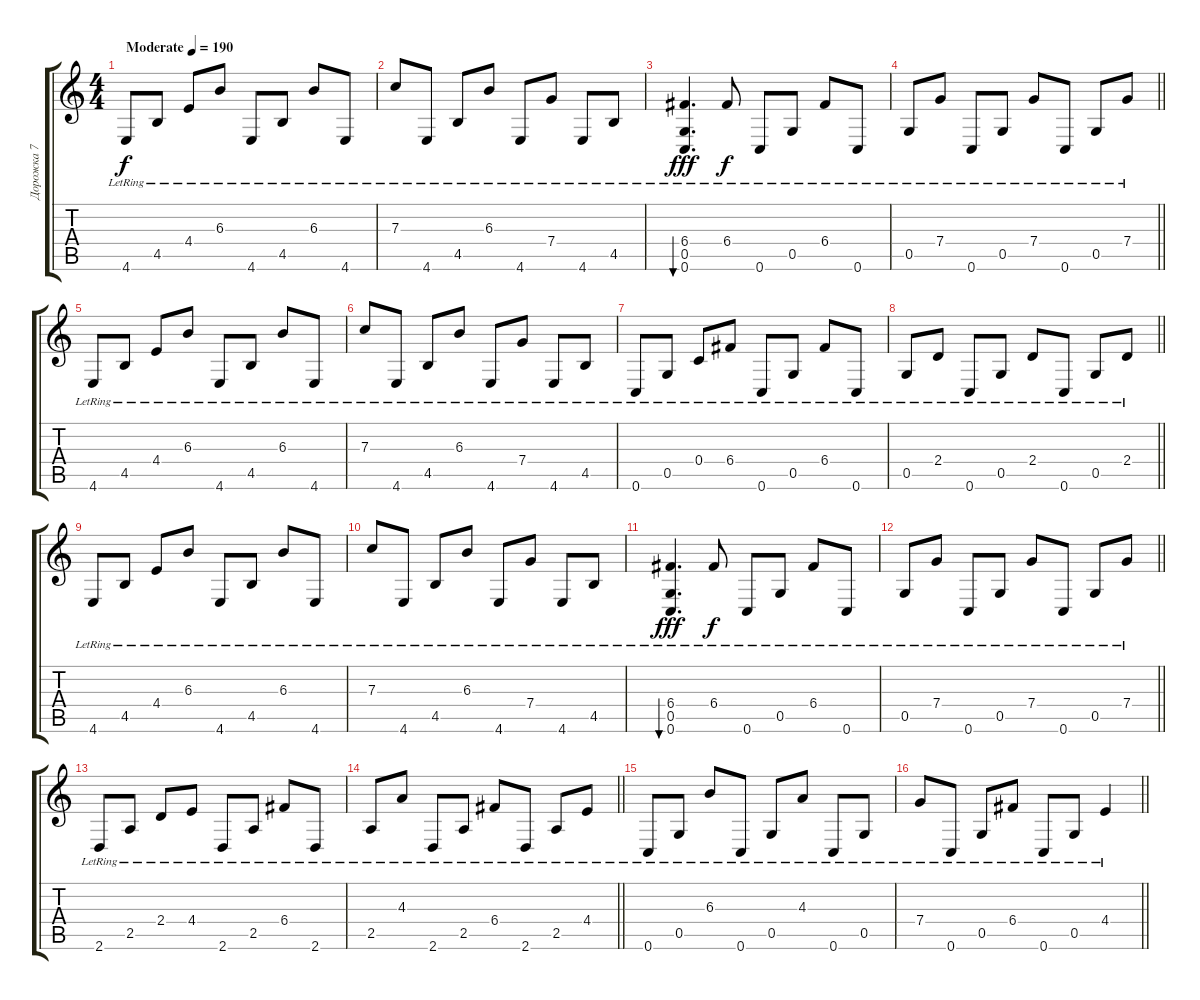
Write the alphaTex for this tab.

\track ("Дорожка 7" "Дорожка 7") {instrument acousticguitarnylon}
\staff {score tabs}
\tuning (D4 A3 F3 C3 G2 C2) {hide}
\ts (4 4)
\tempo (190 "Moderate")
\clef g2
\ks c
4.6{lr}.8{dy f instrument acousticguitarnylon} 4.5{lr}.8 4.4{lr}.8 6.3{lr}.8 4.6{lr}.8 4.5{lr}.8 6.3{lr}.8 4.6{lr}.8 |
7.3{lr}.8 4.6{lr}.8 4.5{lr}.8 6.3{lr}.8 4.6{lr}.8 7.4{lr}.8 4.6{lr}.8 4.5{lr}.8 |
(6.4{lr} 0.5{lr} 0.6{lr}).4{d bu 480 dy fff} 6.4{lr}.8{dy f} 0.6{lr}.8 0.5{lr}.8 6.4{lr}.8 0.6{lr}.8 |
\barLineRight lightlight
0.5{lr}.8 7.4{lr}.8 0.6{lr}.8 0.5{lr}.8 7.4{lr}.8 0.6{lr}.8 0.5{lr}.8 7.4{lr}.8 |
4.6{lr}.8 4.5{lr}.8 4.4{lr}.8 6.3{lr}.8 4.6{lr}.8 4.5{lr}.8 6.3{lr}.8 4.6{lr}.8 |
7.3{lr}.8 4.6{lr}.8 4.5{lr}.8 6.3{lr}.8 4.6{lr}.8 7.4{lr}.8 4.6{lr}.8 4.5{lr}.8 |
0.6{lr}.8 0.5{lr}.8 0.4{lr}.8 6.4{lr}.8 0.6{lr}.8 0.5{lr}.8 6.4{lr}.8 0.6{lr}.8 |
\barLineRight lightlight
0.5{lr}.8 2.4{lr}.8 0.6{lr}.8 0.5{lr}.8 2.4{lr}.8 0.6{lr}.8 0.5{lr}.8 2.4{lr}.8 |
4.6{lr}.8 4.5{lr}.8 4.4{lr}.8 6.3{lr}.8 4.6{lr}.8 4.5{lr}.8 6.3{lr}.8 4.6{lr}.8 |
7.3{lr}.8 4.6{lr}.8 4.5{lr}.8 6.3{lr}.8 4.6{lr}.8 7.4{lr}.8 4.6{lr}.8 4.5{lr}.8 |
(6.4{lr} 0.5{lr} 0.6{lr}).4{d bu 480 dy fff} 6.4{lr}.8{dy f} 0.6{lr}.8 0.5{lr}.8 6.4{lr}.8 0.6{lr}.8 |
\barLineRight lightlight
0.5{lr}.8 7.4{lr}.8 0.6{lr}.8 0.5{lr}.8 7.4{lr}.8 0.6{lr}.8 0.5{lr}.8 7.4{lr}.8 |
2.6{lr}.8 2.5{lr}.8 2.4{lr}.8 4.4{lr}.8 2.6{lr}.8 2.5{lr}.8 6.4{lr}.8 2.6{lr}.8 |
\barLineRight lightlight
2.5{lr}.8 4.3{lr}.8 2.6{lr}.8 2.5{lr}.8 6.4{lr}.8 2.6{lr}.8 2.5{lr}.8 4.4{lr}.8 |
0.6{lr}.8 0.5{lr}.8 6.3{lr}.8 0.6{lr}.8 0.5{lr}.8 4.3{lr}.8 0.6{lr}.8 0.5{lr}.8 |
\barLineRight lightlight
7.4{lr}.8 0.6{lr}.8 0.5{lr}.8 6.4{lr}.8 0.6{lr}.8 0.5{lr}.8 4.4{lr}.4
